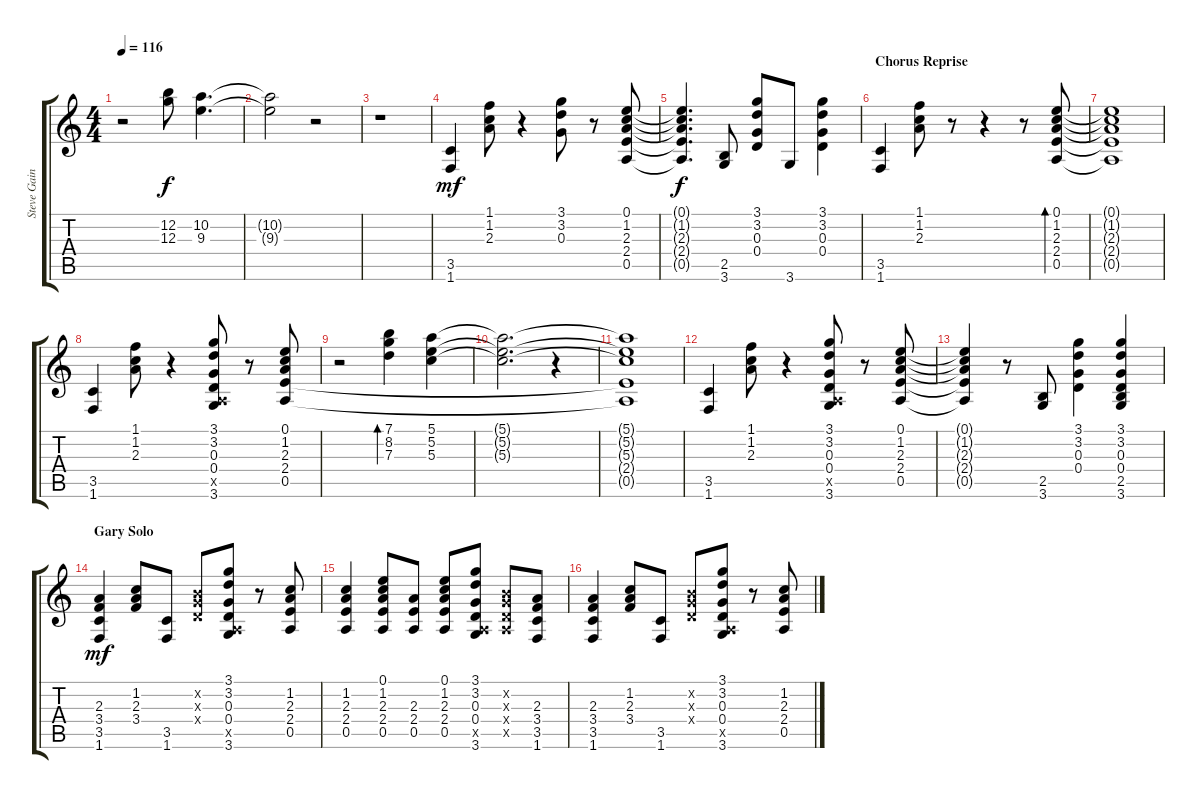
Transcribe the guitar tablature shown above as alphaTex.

\track ("Steve Gaines" "Steve Gain") {instrument distortionguitar}
\staff {score tabs}
\tuning (E4 B3 G3 D3 A2 E2) {hide}
\ts (4 4)
\tempo 116
\clef g2
\ks c
r.2{dy f} (12.2 12.3).8 (10.2 9.3).4{d} |
(10.2{t} 9.3{t}).2 r.2 |
r.1 |
(3.5 1.6).4{dy mf} (1.1 1.2 2.3).8 r.4 (3.1 3.2 0.3).8 r.8 (0.1 1.2 2.3 2.4 0.5).8 |
(0.1{t} 1.2{t} 2.3{t} 2.4{t} 0.5{t}).4{d dy f} (2.5 3.6).8 (3.1 3.2 0.3 0.4).8 3.6.8 (3.1 3.2 0.3 0.4).4 |
\section ("" "Chorus Reprise")
(3.5 1.6).4 (1.1 1.2 2.3).8 r.8 r.4 r.8 (0.1 1.2 2.3 2.4 0.5).8{bd 240} |
(0.1{t} 1.2{t} 2.3{t} 2.4{t} 0.5{t}).1 |
(3.5 1.6).4 (1.1 1.2 2.3).8 r.4 (3.1 3.2 0.3 0.4 0.5{x} 3.6).8 r.8 (0.1 1.2 2.3 2.4 0.5).8 |
r.2 (7.1 8.2 7.3).4{bd 240} (5.1 5.2 5.3).4 |
(5.1{t} 5.2{t} 5.3{t}).2{d} r.4 |
(5.1{t} 5.2{t} 5.3{t} 2.4{t} 0.5{t}).1 |
(3.5 1.6).4 (1.1 1.2 2.3).8 r.4 (3.1 3.2 0.3 0.4 0.5{x} 3.6).8 r.8 (0.1 1.2 2.3 2.4 0.5).8 |
(0.1{t} 1.2{t} 2.3{t} 2.4{t} 0.5{t}).4 r.8 (2.5 3.6).8 (3.1 3.2 0.3 0.4).4 (3.1 3.2 0.3 0.4 2.5 3.6).4 |
\section ("" "Gary Solo")
(2.3 3.4 3.5 1.6).4{dy mf} (1.2 2.3 3.4).8 (3.5 1.6).8 (0.2{x} 0.3{x} 0.4{x}).8 (3.1 3.2 0.3 0.4 0.5{x} 3.6).8 r.8 (1.2 2.3 2.4 0.5).8 |
(1.2 2.3 2.4 0.5).4 (0.1 1.2 2.3 2.4 0.5).8 (2.3 2.4 0.5).8 (0.1 1.2 2.3 2.4 0.5).8 (3.1 3.2 0.3 0.4 0.5{x} 3.6).8 (0.2{x} 0.3{x} 0.4{x} 0.5{x}).8 (2.3 3.4 3.5 1.6).8 |
(2.3 3.4 3.5 1.6).4 (1.2 2.3 3.4).8 (3.5 1.6).8 (0.2{x} 0.3{x} 0.4{x}).8 (3.1 3.2 0.3 0.4 0.5{x} 3.6).8 r.8 (1.2 2.3 2.4 0.5).8
